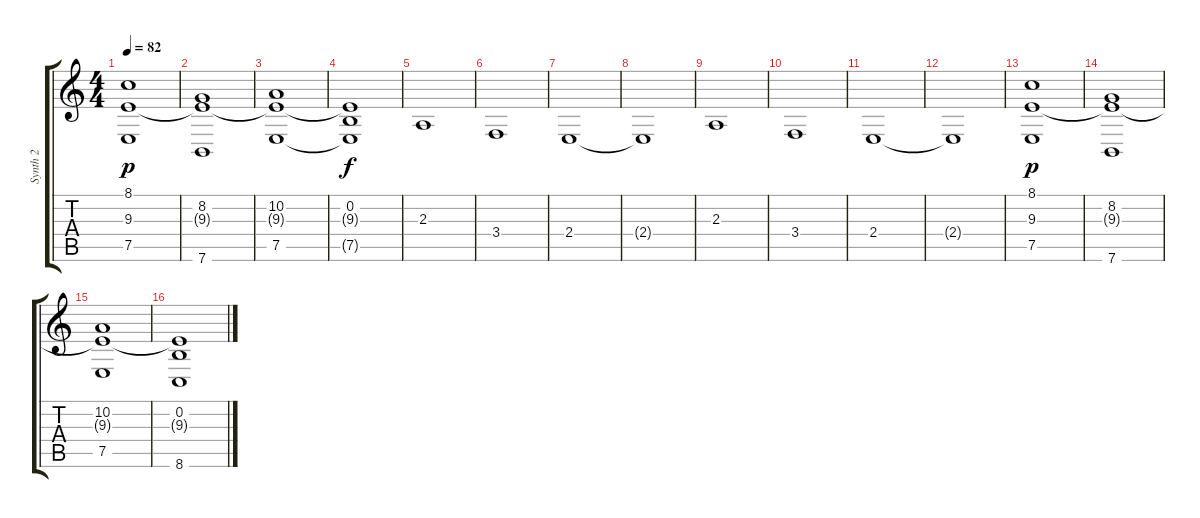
\track ("Synth 2" "Synth 2") {instrument pad2warm}
\staff {score tabs}
\tuning (E4 B3 G3 D3 A2 E2) {hide}
\ts (4 4)
\tempo 82
\clef g2
\ks c
(8.1 9.3 7.5).1{dy p} |
(8.2 9.3{t} 7.6).1 |
(10.2 9.3{t} 7.5).1 |
(0.2 9.3{t} 7.5{t}).1{dy f} |
2.3.1 |
3.4.1 |
2.4.1 |
2.4{t}.1 |
2.3.1 |
3.4.1 |
2.4.1 |
2.4{t}.1 |
(8.1 9.3 7.5).1{dy p} |
(8.2 9.3{t} 7.6).1 |
(10.2 9.3{t} 7.5).1 |
(0.2 9.3{t} 8.6).1
